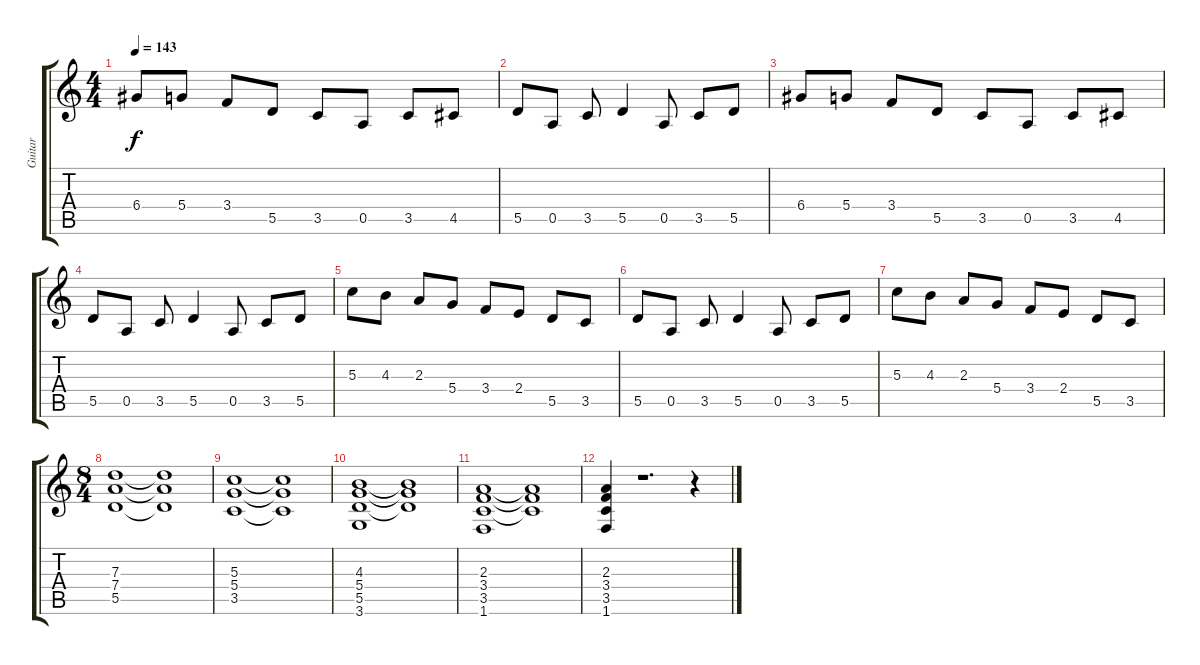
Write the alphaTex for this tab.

\track ("Guitar" "Guitar") {instrument overdrivenguitar}
\staff {score tabs}
\tuning (E4 B3 G3 D3 A2 E2) {hide}
\ts (4 4)
\tempo 143
\clef g2
\ks c
6.4.8{dy f} 5.4.8 3.4.8 5.5.8 3.5.8 0.5.8 3.5.8 4.5.8 |
5.5.8 0.5.8 3.5.8 5.5.4 0.5.8 3.5.8 5.5.8 |
6.4.8 5.4.8 3.4.8 5.5.8 3.5.8 0.5.8 3.5.8 4.5.8 |
5.5.8 0.5.8 3.5.8 5.5.4 0.5.8 3.5.8 5.5.8 |
5.3.8 4.3.8 2.3.8 5.4.8 3.4.8 2.4.8 5.5.8 3.5.8 |
5.5.8 0.5.8 3.5.8 5.5.4 0.5.8 3.5.8 5.5.8 |
5.3.8 4.3.8 2.3.8 5.4.8 3.4.8 2.4.8 5.5.8 3.5.8 |
\ts (8 4)
(7.3 7.4 5.5).1 (7.3{t} 7.4{t} 5.5{t}).1 |
(5.3 5.4 3.5).1 (5.3{t} 5.4{t} 3.5{t}).1 |
(4.3 5.4 5.5 3.6).1 (4.3{t} 5.4{t} 5.5{t}).1 |
(2.3 3.4 3.5 1.6).1 (2.3{t} 3.4{t} 3.5{t}).1 |
(2.3 3.4 3.5 1.6).4 r.1{d} r.4
